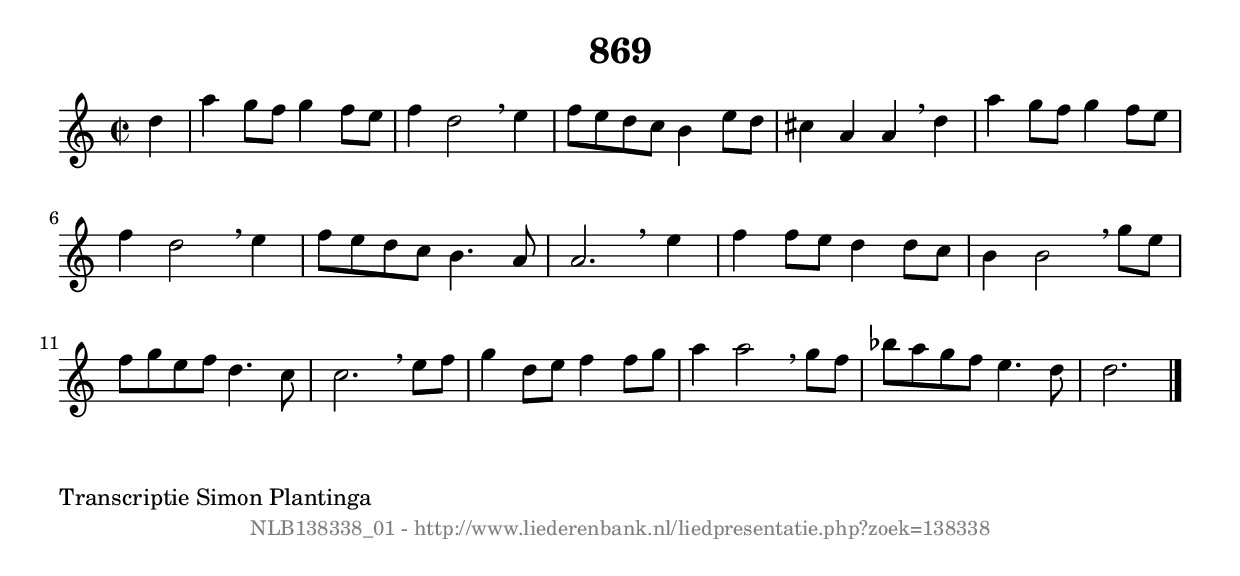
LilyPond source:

%
% produced by wce2krn 1.64 (7 June 2014)
%
\version"2.16"
#(append! paper-alist '(("long" . (cons (* 210 mm) (* 2000 mm)))))
#(set-default-paper-size "long")
sb = {\breathe}
mBreak = {\breathe }
bBreak = {\breathe }
x = {\once\override NoteHead #'style = #'cross }
gl=\glissando
itime={\override Staff.TimeSignature #'stencil = ##f }
ficta = {\once\set suggestAccidentals = ##t}
fine = {\once\override Score.RehearsalMark #'self-alignment-X = #1 \mark \markup {\italic{Fine}}}
dc = {\once\override Score.RehearsalMark #'self-alignment-X = #1 \mark \markup {\italic{D.C.}}}
dcf = {\once\override Score.RehearsalMark #'self-alignment-X = #1 \mark \markup {\italic{D.C. al Fine}}}
dcc = {\once\override Score.RehearsalMark #'self-alignment-X = #1 \mark \markup {\italic{D.C. al Coda}}}
ds = {\once\override Score.RehearsalMark #'self-alignment-X = #1 \mark \markup {\italic{D.S.}}}
dsf = {\once\override Score.RehearsalMark #'self-alignment-X = #1 \mark \markup {\italic{D.S. al Fine}}}
dsc = {\once\override Score.RehearsalMark #'self-alignment-X = #1 \mark \markup {\italic{D.S. al Coda}}}
pv = {\set Score.repeatCommands = #'((volta "1"))}
sv = {\set Score.repeatCommands = #'((volta "2"))}
tv = {\set Score.repeatCommands = #'((volta "3"))}
qv = {\set Score.repeatCommands = #'((volta "4"))}
xv = {\set Score.repeatCommands = #'((volta #f))}
\header{ tagline = ""
title = "869"
}
\score {{
\key d \dorian
\relative g'
{
\set melismaBusyProperties = #'()
\partial 32*8
\time 2/2
\tempo 4=120
\override Score.MetronomeMark #'transparent = ##t
\override Score.RehearsalMark #'break-visibility = #(vector #t #t #f)
d'4 | a'4 g8 f8 g4 f8 e8 | f4 d2 \sb e4 | f8 e8 d8 c8 b4 e8 d8 | cis4 a4 a4 \mBreak
d4 | a'4 g8 f8 g4 f8 e8 | f4 d2 \sb e4 | f8 e8 d8 c8 b4. a8 | a2. \bar ":|:" \bBreak
e'4 | f4 f8 e8 d4 d8 c8 | b4 b2 \sb g'8 e8 | f8 g8 e8 f8 d4. c8 | c2. \mBreak
e8 f8 | g4 d8 e8 f4 f8 g8 | a4 a2 \sb g8 f8 | bes8 a8 g8 f8 e4. d8 | d2. \bar "|."
 }}
 \midi { }
 \layout {
            indent = 0.0\cm
}
}
\markup { \wordwrap-string #" 
Transcriptie Simon Plantinga
"}
\markup { \vspace #0 } \markup { \with-color #grey \fill-line { \center-column { \smaller "NLB138338_01 - http://www.liederenbank.nl/liedpresentatie.php?zoek=138338" } } }
